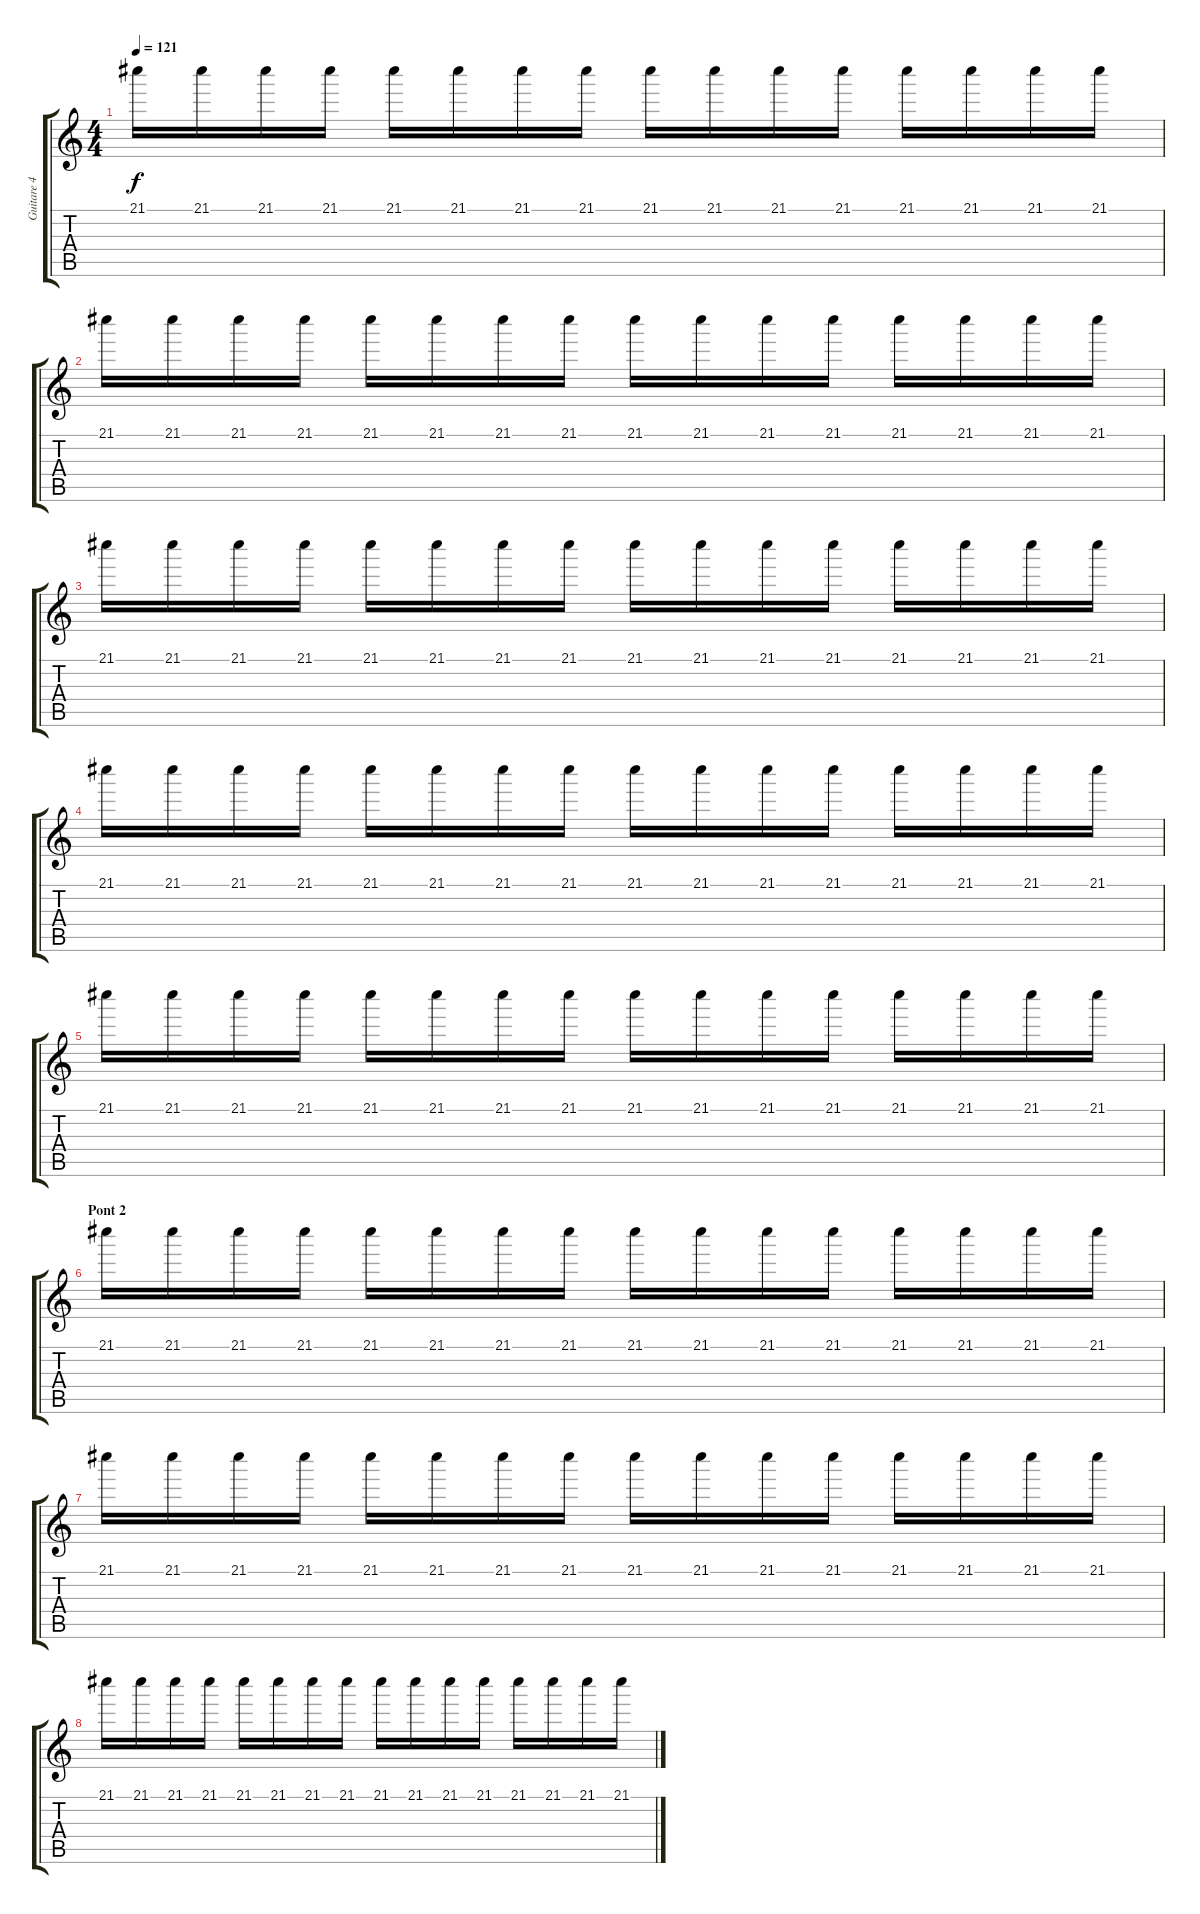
\track ("Guitare 4" "Guitare 4") {instrument overdrivenguitar}
\staff {score tabs}
\tuning (E4 B3 G3 D3 A2 E2) {hide}
\ts (4 4)
\tempo 121
\clef g2
\ks c
21.1.16{dy f} 21.1.16 21.1.16 21.1.16 21.1.16 21.1.16 21.1.16 21.1.16 21.1.16 21.1.16 21.1.16 21.1.16 21.1.16 21.1.16 21.1.16 21.1.16 |
21.1.16 21.1.16 21.1.16 21.1.16 21.1.16 21.1.16 21.1.16 21.1.16 21.1.16 21.1.16 21.1.16 21.1.16 21.1.16 21.1.16 21.1.16 21.1.16 |
21.1.16 21.1.16 21.1.16 21.1.16 21.1.16 21.1.16 21.1.16 21.1.16 21.1.16 21.1.16 21.1.16 21.1.16 21.1.16 21.1.16 21.1.16 21.1.16 |
21.1.16 21.1.16 21.1.16 21.1.16 21.1.16 21.1.16 21.1.16 21.1.16 21.1.16 21.1.16 21.1.16 21.1.16 21.1.16 21.1.16 21.1.16 21.1.16 |
21.1.16 21.1.16 21.1.16 21.1.16 21.1.16 21.1.16 21.1.16 21.1.16 21.1.16 21.1.16 21.1.16 21.1.16 21.1.16 21.1.16 21.1.16 21.1.16 |
\section ("" "Pont 2")
21.1.16 21.1.16 21.1.16 21.1.16 21.1.16 21.1.16 21.1.16 21.1.16 21.1.16 21.1.16 21.1.16 21.1.16 21.1.16 21.1.16 21.1.16 21.1.16 |
21.1.16 21.1.16 21.1.16 21.1.16 21.1.16 21.1.16 21.1.16 21.1.16 21.1.16 21.1.16 21.1.16 21.1.16 21.1.16 21.1.16 21.1.16 21.1.16 |
21.1.16 21.1.16 21.1.16 21.1.16 21.1.16 21.1.16 21.1.16 21.1.16 21.1.16 21.1.16 21.1.16 21.1.16 21.1.16 21.1.16 21.1.16 21.1.16
